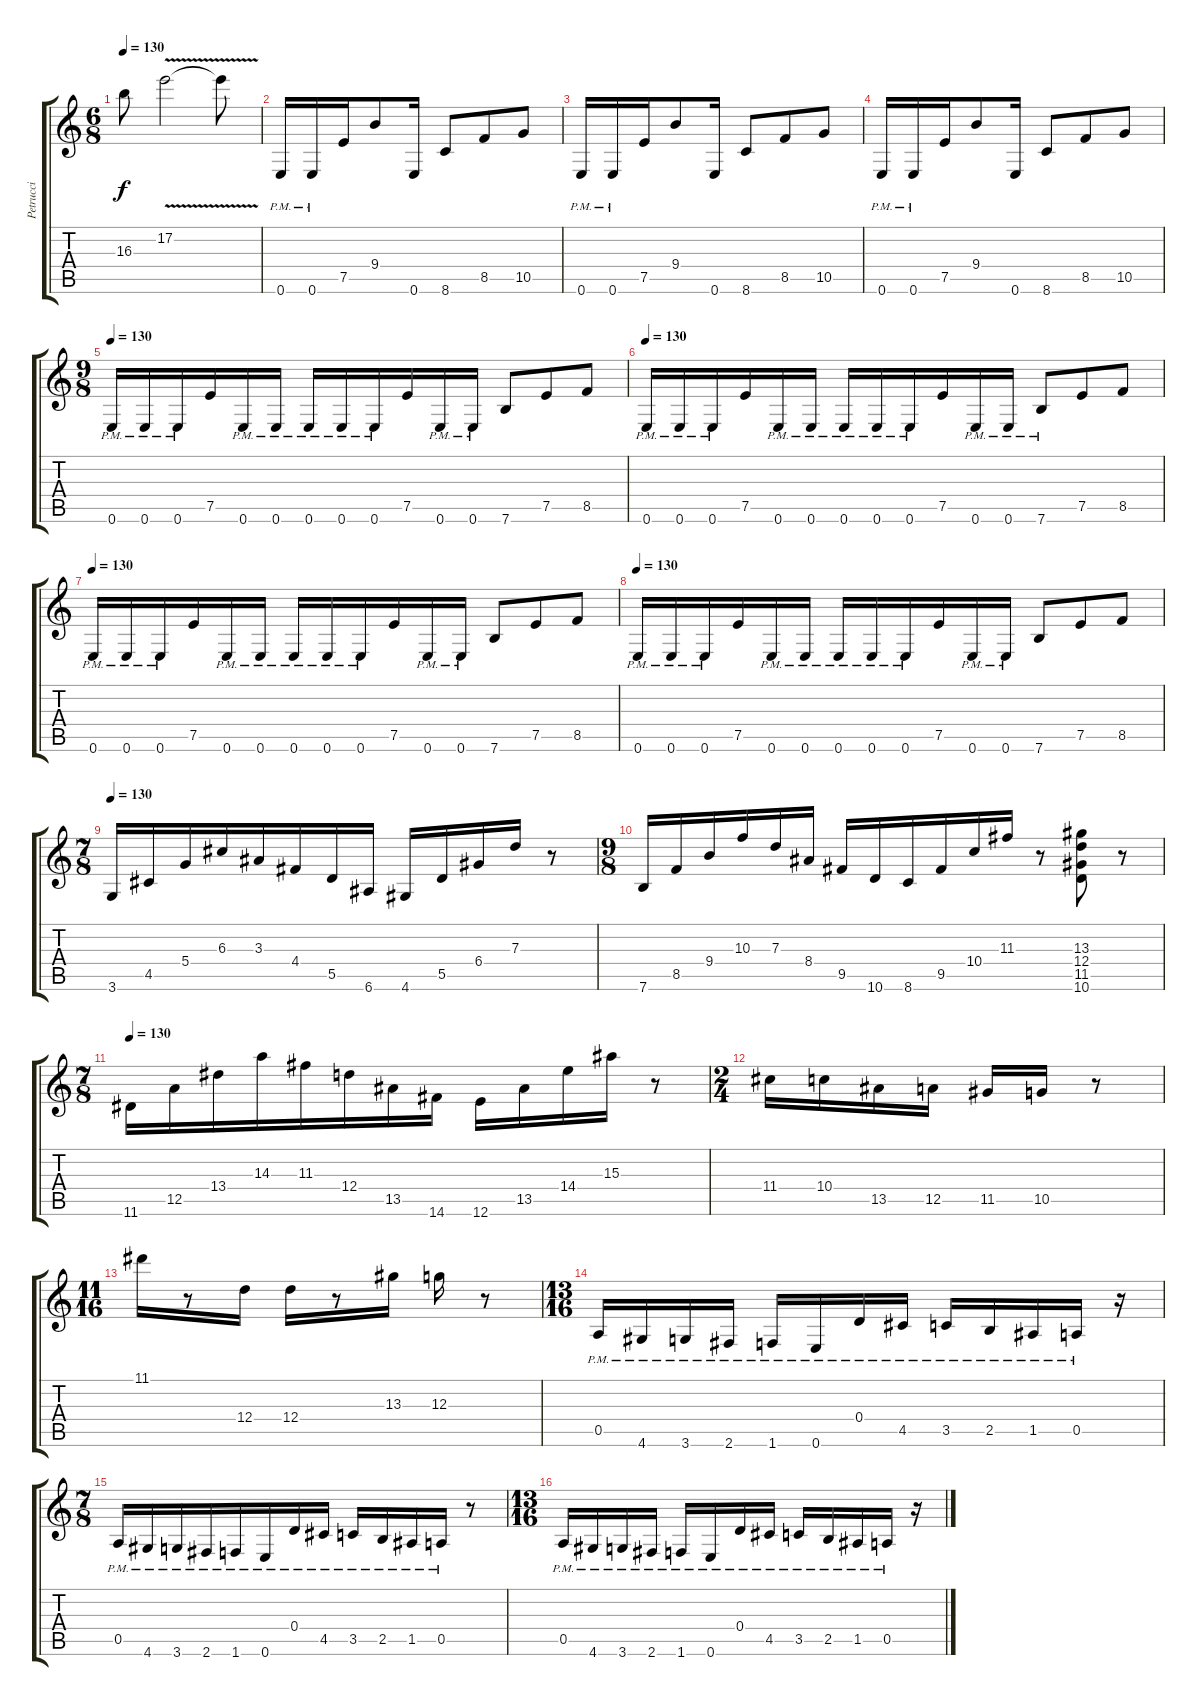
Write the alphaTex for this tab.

\track ("Petrucci" "Petrucci") {instrument distortionguitar}
\staff {score tabs}
\tuning (E4 B3 G3 D3 A2 E2) {hide}
\ts (6 8)
\tempo 130
\clef g2
\ks c
16.3.8{dy f} 17.2{v}.2 17.2{t}.8 |
0.6{pm}.16 0.6{pm}.16 7.5.16 9.4.8 0.6.16 8.6.8 8.5.8 10.5.8 |
0.6{pm}.16 0.6{pm}.16 7.5.16 9.4.8 0.6.16 8.6.8 8.5.8 10.5.8 |
0.6{pm}.16 0.6{pm}.16 7.5.16 9.4.8 0.6.16 8.6.8 8.5.8 10.5.8 |
\ts (9 8)
\tempo 130
0.6{pm}.16 0.6{pm}.16 0.6{pm}.16 7.5.16 0.6{pm}.16 0.6{pm}.16 0.6{pm}.16 0.6{pm}.16 0.6{pm}.16 7.5.16 0.6{pm}.16 0.6{pm}.16 7.6.8 7.5.8 8.5.8 |
\tempo 130
0.6{pm}.16 0.6{pm}.16 0.6{pm}.16 7.5.16 0.6{pm}.16 0.6{pm}.16 0.6{pm}.16 0.6{pm}.16 0.6{pm}.16 7.5.16 0.6{pm}.16 0.6{pm}.16 7.6{pm}.8 7.5.8 8.5.8 |
\tempo 130
0.6{pm}.16 0.6{pm}.16 0.6{pm}.16 7.5.16 0.6{pm}.16 0.6{pm}.16 0.6{pm}.16 0.6{pm}.16 0.6{pm}.16 7.5.16 0.6{pm}.16 0.6{pm}.16 7.6.8 7.5.8 8.5.8 |
\tempo 130
0.6{pm}.16 0.6{pm}.16 0.6{pm}.16 7.5.16 0.6{pm}.16 0.6{pm}.16 0.6{pm}.16 0.6{pm}.16 0.6{pm}.16 7.5.16 0.6{pm}.16 0.6{pm}.16 7.6.8 7.5.8 8.5.8 |
\ts (7 8)
\tempo 130
3.6.16 4.5.16 5.4.16 6.3.16 3.3.16 4.4.16 5.5.16 6.6.16 4.6.16 5.5.16 6.4.16 7.3.16 r.8 |
\ts (9 8)
7.6.16 8.5.16 9.4.16 10.3.16 7.3.16 8.4.16 9.5.16 10.6.16 8.6.16 9.5.16 10.4.16 11.3.16 r.8 (13.3 12.4 11.5 10.6).8 r.8 |
\ts (7 8)
\tempo 130
11.6.16 12.5.16 13.4.16 14.3.16 11.3.16 12.4.16 13.5.16 14.6.16 12.6.16 13.5.16 14.4.16 15.3.16 r.8 |
\ts (2 4)
11.4.16 10.4.16 13.5.16 12.5.16 11.5.16 10.5.16 r.8 |
\ts (11 16)
11.1.16 r.8 12.4.16 12.4.16 r.8 13.3.16 12.3.16 r.8 |
\ts (13 16)
0.5{pm}.16 4.6{pm}.16 3.6{pm}.16 2.6{pm}.16 1.6{pm}.16 0.6{pm}.16 0.4{pm}.16 4.5{pm}.16 3.5{pm}.16 2.5{pm}.16 1.5{pm}.16 0.5{pm}.16 r.16 |
\ts (7 8)
0.5{pm}.16 4.6{pm}.16 3.6{pm}.16 2.6{pm}.16 1.6{pm}.16 0.6{pm}.16 0.4{pm}.16 4.5{pm}.16 3.5{pm}.16 2.5{pm}.16 1.5{pm}.16 0.5{pm}.16 r.8 |
\ts (13 16)
0.5{pm}.16 4.6{pm}.16 3.6{pm}.16 2.6{pm}.16 1.6{pm}.16 0.6{pm}.16 0.4{pm}.16 4.5{pm}.16 3.5{pm}.16 2.5{pm}.16 1.5{pm}.16 0.5{pm}.16 r.16
